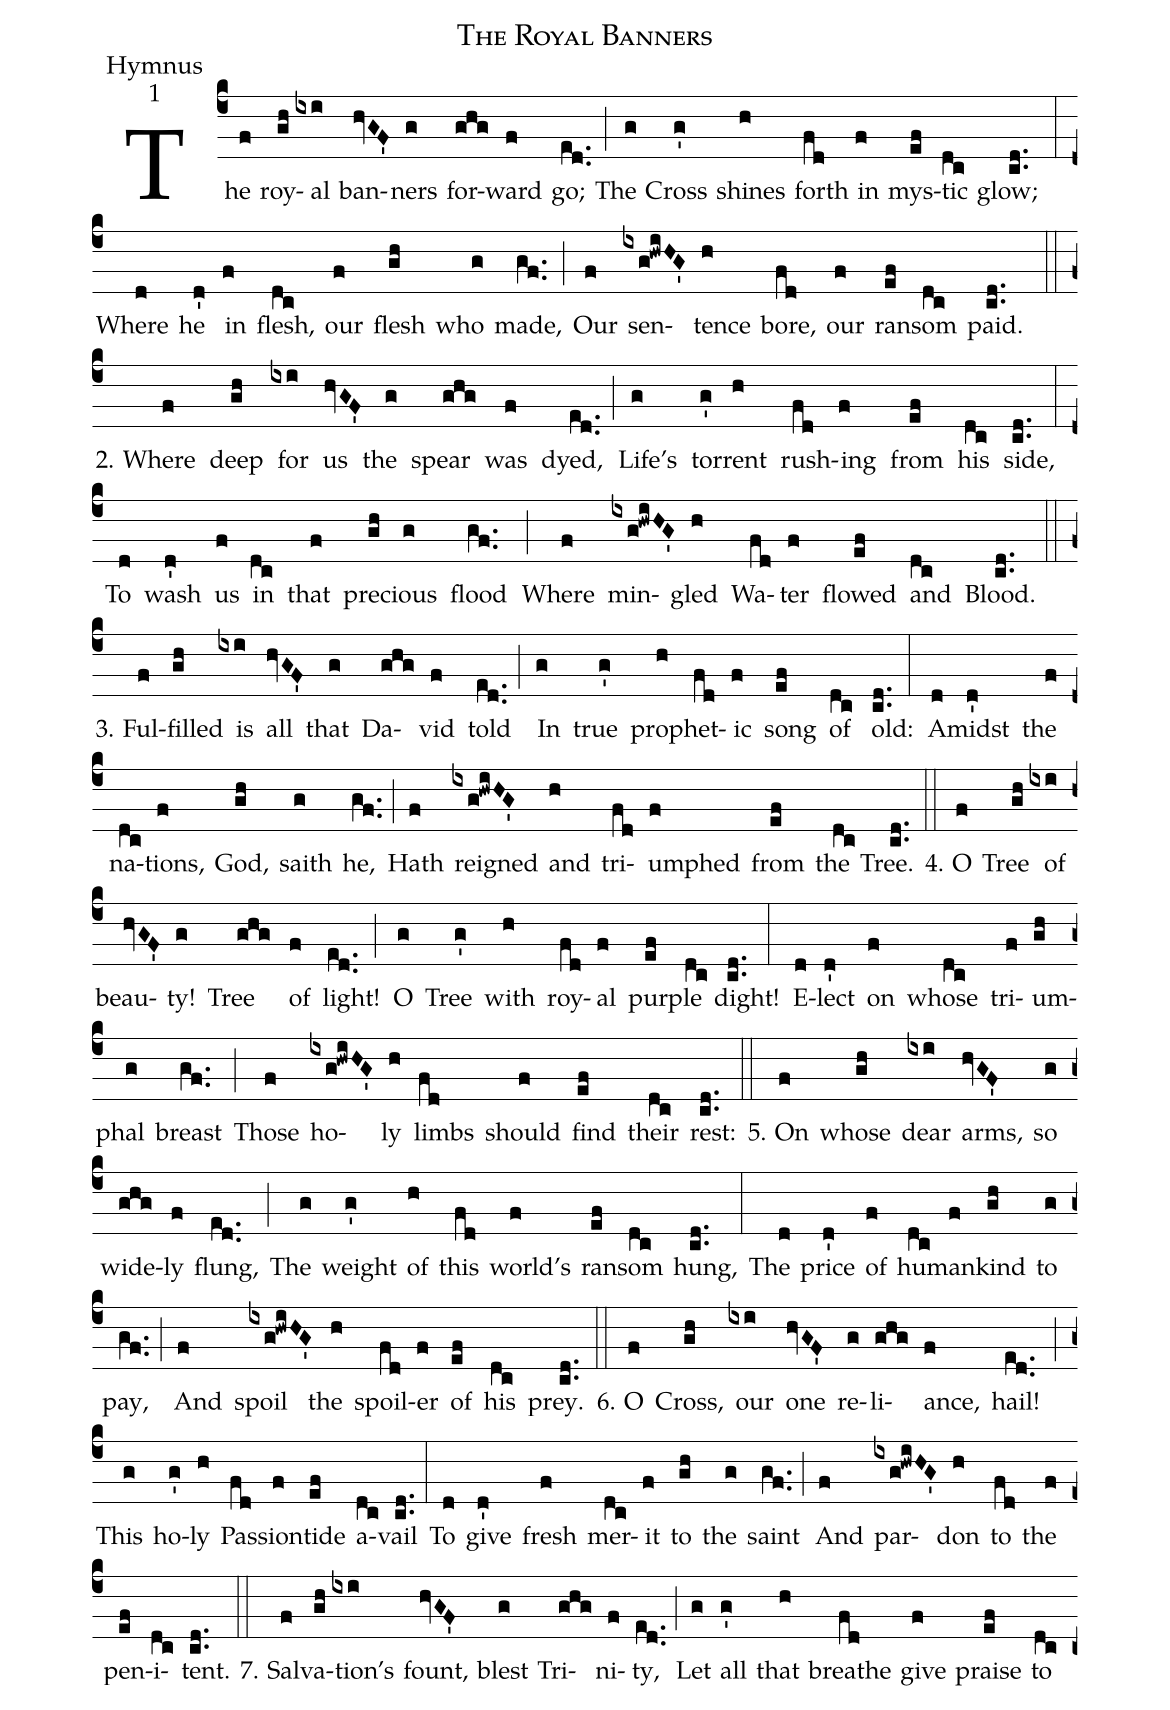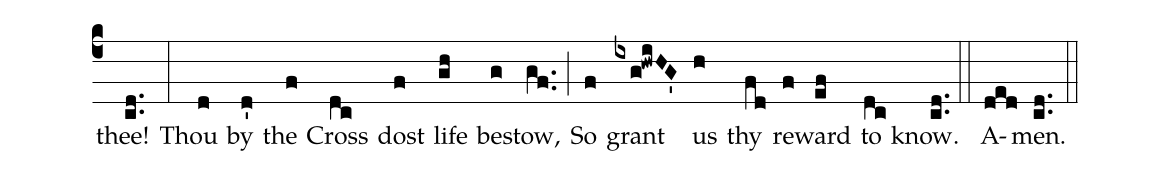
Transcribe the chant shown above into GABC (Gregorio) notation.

name: The Royal Banners;
office-part: Hymnus;
mode: 1;
%%
(c4)The(f) roy(gh)al(ixi) ban(hvGF')ners(g) for(ghg)ward(f) go;(ed..) (;)

The(g) Cross(g') shines(h) forth(fd) in(f) mys(ef)tic(dc) glow;(cd..) (:)

Where(d) he(d') in(f) flesh,(dc) our(f) flesh(gh) who(g) made,(gf..) (;)

Our(f) sen(ixg!hwiHG')tence(h) bore,(fd) our(f) ran(ef)som(dc) paid.(cd..) (::)

2. Where(f) deep(gh) for(ixi) us(hvGF') the(g) spear(ghg) was(f) dyed,(ed..) (;)

Life's(g) tor(g')rent(h) rush(fd)ing(f) from(ef) his(dc) side,(cd..) (:)

To(d) wash(d') us(f) in(dc) that(f) pre(gh)cious(g) flood(gf..) (;)

Where(f) min(ixg!hwiHG')gled(h) Wa(fd)ter(f) flowed(ef) and(dc) Blood.(cd..) (::)

3. Ful(f)filled(gh) is(ixi) all(hvGF') that(g) Da(ghg)vid(f) told(ed..) (;)

In(g) true(g') pro(h)phet(fd)ic(f) song(ef) of(dc) old:(cd..) (:)

A(d)midst(d') the(f) na(dc)tions,(f) God,(gh) saith(g) he,(gf..) (;)

Hath(f) reigned(ixg!hwiHG') and(h) tri(fd)umphed(f) from(ef) the(dc) Tree.(cd..) (::)

4. O(f) Tree(gh) of(ixi) beau(hvGF')ty!(g) Tree(ghg) of(f) light!(ed..) (;)

O(g) Tree(g') with(h) roy(fd)al(f) pur(ef)ple(dc) dight!(cd..) (:)

E(d)lect(d') on(f) whose(dc) tri(f)um(gh)phal(g) breast(gf..) (;)

Those(f) ho(ixg!hwiHG')ly(h) limbs(fd) should(f) find(ef) their(dc) rest:(cd..) (::)

5. On(f) whose(gh) dear(ixi) arms,(hvGF') so(g) wide(ghg)ly(f) flung,(ed..) (;)

The(g) weight(g') of(h) this(fd) world's(f) ran(ef)som(dc) hung,(cd..) (:)

The(d) price(d') of(f) hu(dc)man(f)kind(gh) to(g) pay,(gf..) (;)

And(f) spoil(ixg!hwiHG') the(h) spoil(fd)er(f) of(ef) his(dc) prey.(cd..) (::)

6. O(f) Cross,(gh) our(ixi) one(hvGF') re(g)li(ghg)ance,(f) hail!(ed..) (;)

This(g) ho(g')ly(h) Pas(fd)sion(f)tide(ef) a(dc)vail(cd..) (:)

To(d) give(d') fresh(f) mer(dc)it(f) to(gh) the(g) saint(gf..) (;)

And(f) par(ixg!hwiHG')don(h) to(fd) the(f) pen(ef)i(dc)tent.(cd..) (::)

7. Sal(f)va(gh)tion's(ixi) fount,(hvGF') blest(g) Tri(ghg)ni(f)ty,(ed..) (;)

Let(g) all(g') that(h) breathe(fd) give(f) praise(ef) to(dc) thee!(cd..) (:)

Thou(d) by(d') the(f) Cross(dc) dost(f) life(gh) be(g)stow,(gf..) (;)

So(f) grant(ixg!hwiHG') us(h) thy(fd) re(f)ward(ef) to(dc) know.(cd..) (::)

A(ded)men.(cd..) (::)
